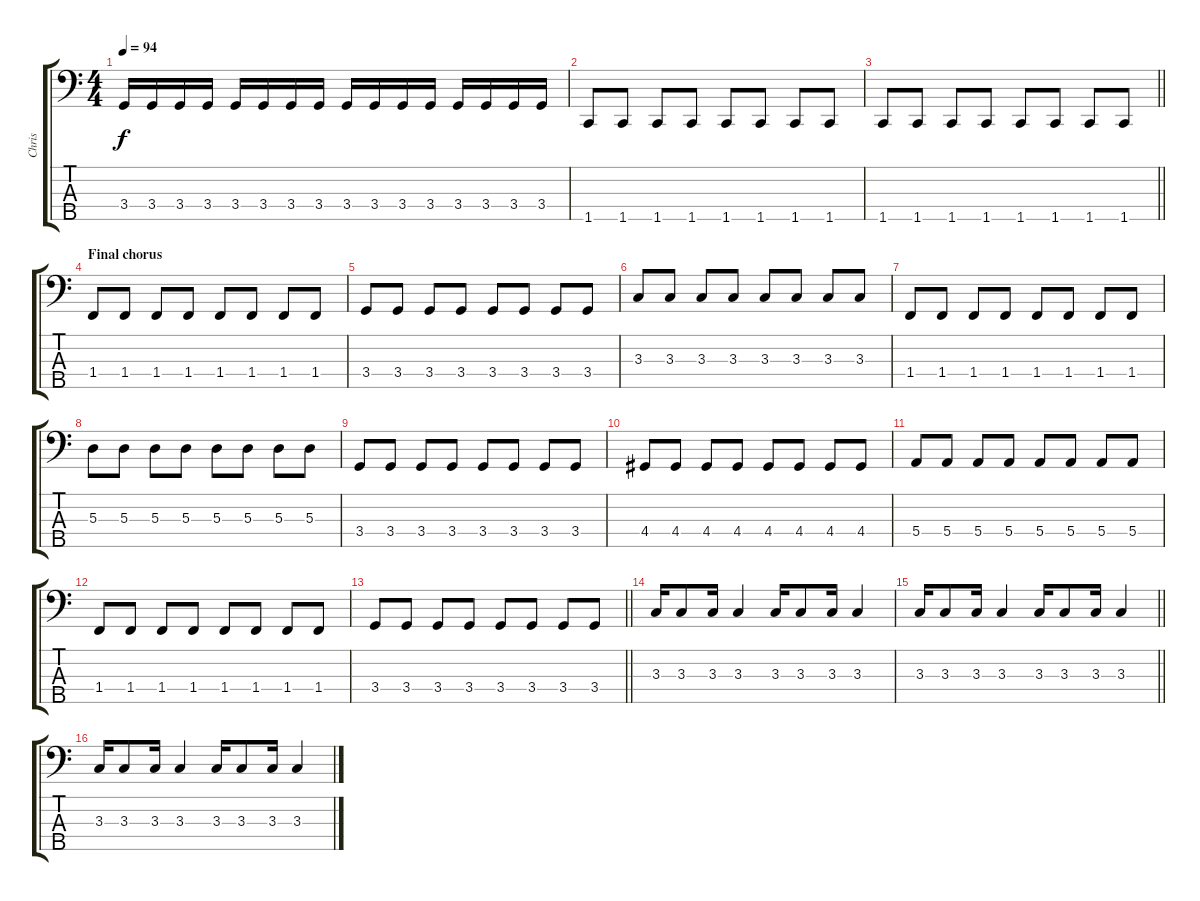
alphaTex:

\track ("Chris" "Chris") {instrument electricbassfinger}
\staff {score tabs}
\tuning (G2 D2 A1 E1 B0) {hide}
\ts (4 4)
\tempo 94
\clef f4
\ks c
3.4.16{dy f} 3.4.16 3.4.16 3.4.16 3.4.16 3.4.16 3.4.16 3.4.16 3.4.16 3.4.16 3.4.16 3.4.16 3.4.16 3.4.16 3.4.16 3.4.16 |
1.5.8 1.5.8 1.5.8 1.5.8 1.5.8 1.5.8 1.5.8 1.5.8 |
\barLineRight lightlight
1.5.8 1.5.8 1.5.8 1.5.8 1.5.8 1.5.8 1.5.8 1.5.8 |
\section ("" "Final chorus")
1.4.8 1.4.8 1.4.8 1.4.8 1.4.8 1.4.8 1.4.8 1.4.8 |
3.4.8 3.4.8 3.4.8 3.4.8 3.4.8 3.4.8 3.4.8 3.4.8 |
3.3.8 3.3.8 3.3.8 3.3.8 3.3.8 3.3.8 3.3.8 3.3.8 |
1.4.8 1.4.8 1.4.8 1.4.8 1.4.8 1.4.8 1.4.8 1.4.8 |
5.3.8 5.3.8 5.3.8 5.3.8 5.3.8 5.3.8 5.3.8 5.3.8 |
3.4.8 3.4.8 3.4.8 3.4.8 3.4.8 3.4.8 3.4.8 3.4.8 |
4.4.8 4.4.8 4.4.8 4.4.8 4.4.8 4.4.8 4.4.8 4.4.8 |
5.4.8 5.4.8 5.4.8 5.4.8 5.4.8 5.4.8 5.4.8 5.4.8 |
1.4.8 1.4.8 1.4.8 1.4.8 1.4.8 1.4.8 1.4.8 1.4.8 |
\barLineRight lightlight
3.4.8 3.4.8 3.4.8 3.4.8 3.4.8 3.4.8 3.4.8 3.4.8 |
3.3.16 3.3.8 3.3.16 3.3.4 3.3.16 3.3.8 3.3.16 3.3.4 |
\barLineRight lightlight
3.3.16 3.3.8 3.3.16 3.3.4 3.3.16 3.3.8 3.3.16 3.3.4 |
3.3.16 3.3.8 3.3.16 3.3.4 3.3.16 3.3.8 3.3.16 3.3.4
